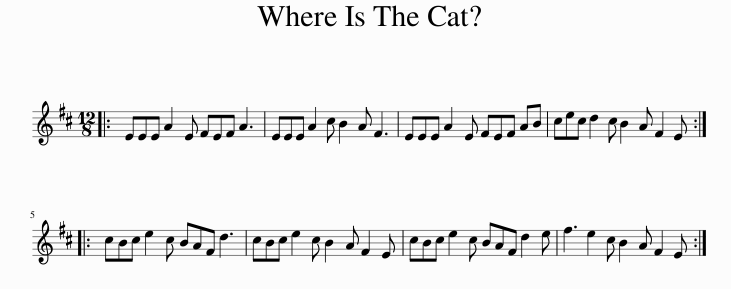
X:1
L:1/8
M:12/8
I:linebreak $
K:D
V:1 treble
V:1
|: EEE A2 E FEF A3 | EEE A2 c B2 A F3 | EEE A2 E FEF AB | cec d2 c B2 A F2 E ::$ cBc e2 c BAF d3 | %5
 cBc e2 c B2 A F2 E | cBc e2 c BAF d2 e | f3 e2 c B2 A F2 E :| %8
